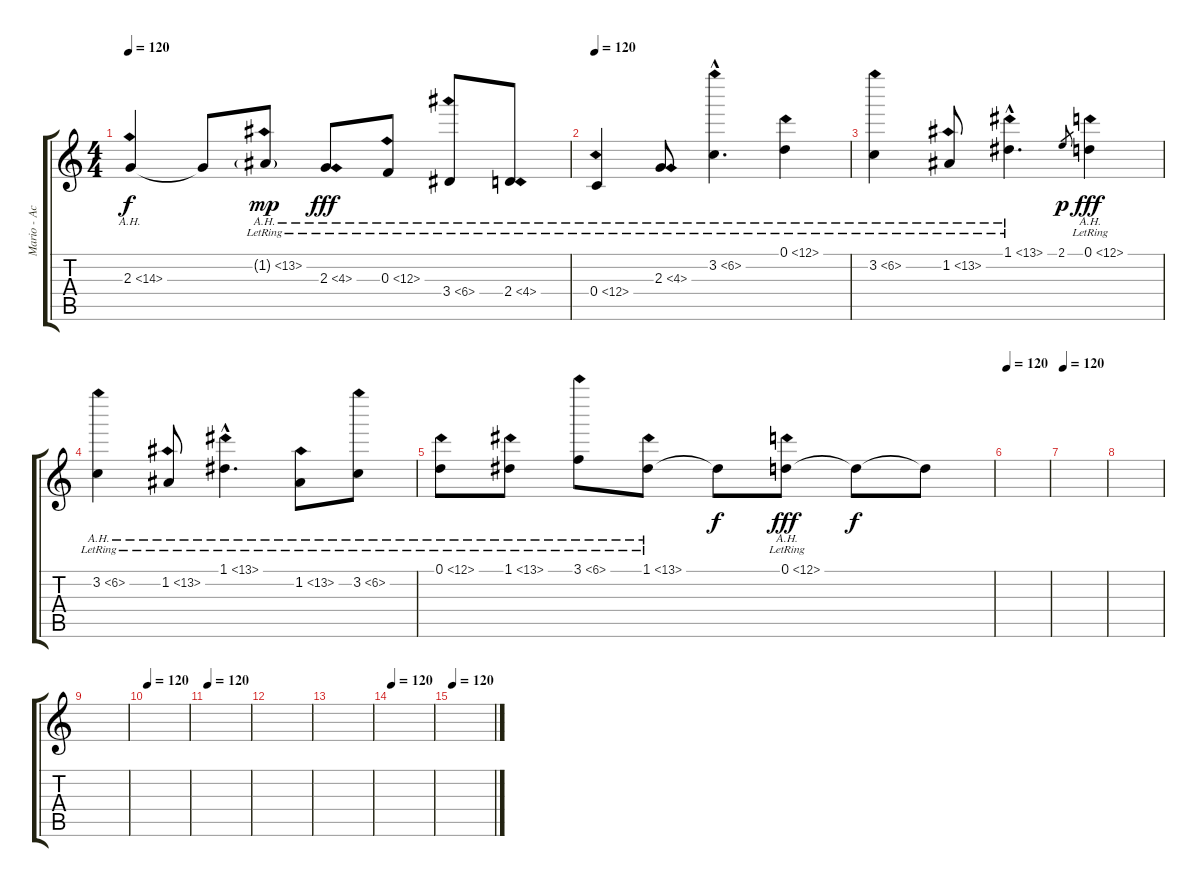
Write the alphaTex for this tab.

\track ("Mario - Ac." "Mario - Ac") {instrument acousticguitarsteel}
\staff {score tabs}
\tuning (D4 A3 F3 C3 G2 C2) {hide}
\ts (4 4)
\tempo 120
\clef g2
\ks c
2.3{ah 12 t}.4{dy f} 2.3{t}.8 1.2{ah 12 g lr}.8{dy mp} 2.3{ah 2 lr}.8{dy fff} 0.3{ah 12 lr}.8 3.4{ah 3 lr}.8 2.4{ah 2 lr}.8 |
\tempo 120
0.4{ah 12 lr}.4 2.3{ah 2 lr}.8 3.2{ah 3 hac lr}.4{d} 0.1{ah 12 lr}.4 |
3.2{ah 3 lr}.4 1.2{ah 12 lr}.8 1.1{ah 12 hac lr}.4{d} 2.1.8{gr dy p} 0.1{ah 12 lr}.4{dy fff} |
3.2{ah 3 lr}.4 1.2{ah 12 lr}.8 1.1{ah 12 hac lr}.4{d} 1.2{ah 12 lr}.8 3.2{ah 3 lr}.8 |
0.1{ah 12 lr}.8 1.1{ah 12 lr}.8 3.1{ah 3 lr}.8 1.1{ah 12 lr}.8 1.1{t}.8{dy f} 0.1{ah 12 lr}.8{dy fff} 0.1{t}.8{dy f} 0.1{t}.8 |
\tempo 120
|
\tempo 120
|
|
|
\tempo 120
|
\tempo 120
|
|
|
\tempo 120
|
\tempo 120
